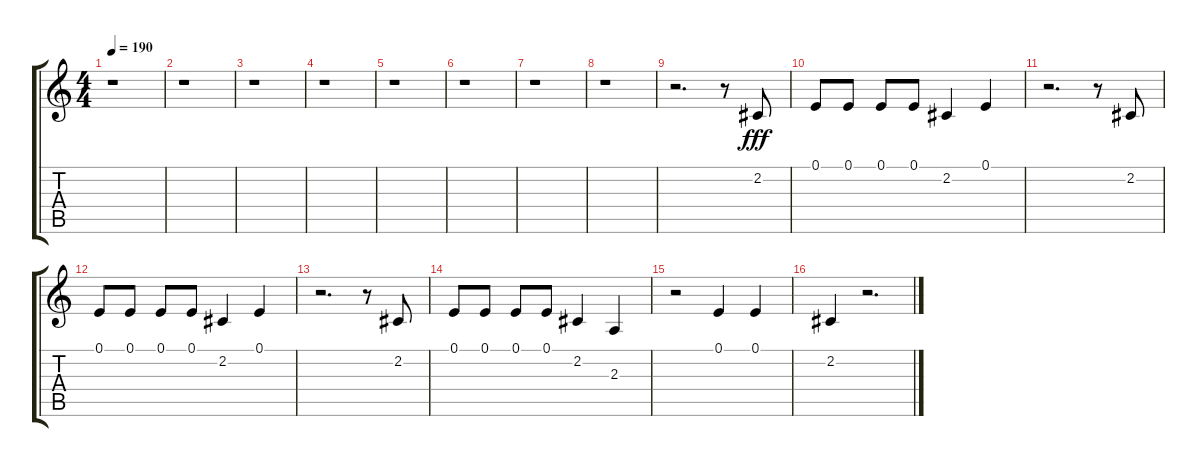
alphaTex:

\track "" {instrument oboe}
\staff {score tabs}
\tuning (E4 B3 G3 D3 A2 E2) {hide}
\ts (4 4)
\tempo 190
\clef g2
\ks c
r.1{dy fff} |
r.1 |
r.1 |
r.1 |
r.1 |
r.1 |
r.1 |
r.1 |
r.2{d} r.8 2.2.8 |
0.1.8 0.1.8 0.1.8 0.1.8 2.2.4 0.1.4 |
r.2{d} r.8 2.2.8 |
0.1.8 0.1.8 0.1.8 0.1.8 2.2.4 0.1.4 |
r.2{d} r.8 2.2.8 |
0.1.8 0.1.8 0.1.8 0.1.8 2.2.4 2.3.4 |
r.2 0.1.4 0.1.4 |
2.2.4 r.2{d}
